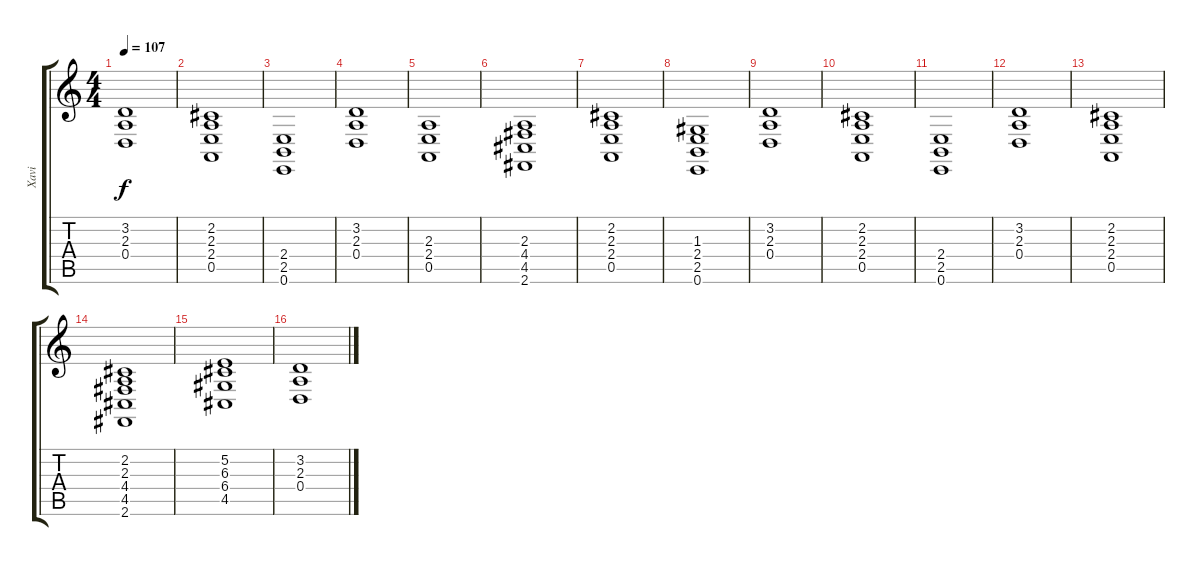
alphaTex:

\track ("Xavi" "Xavi") {instrument stringensemble1}
\staff {score tabs}
\tuning (E4 B3 G3 D3 A2 E2) {hide}
\ts (4 4)
\tempo 107
\clef g2
\ks c
(3.2 2.3 0.4).1{dy f} |
(2.2 2.3 2.4 0.5).1 |
(2.4 2.5 0.6).1 |
(3.2 2.3 0.4).1 |
(2.3 2.4 0.5).1 |
(2.3 4.4 4.5 2.6).1 |
(2.2 2.3 2.4 0.5).1 |
(1.3 2.4 2.5 0.6).1 |
(3.2 2.3 0.4).1 |
(2.2 2.3 2.4 0.5).1 |
(2.4 2.5 0.6).1 |
(3.2 2.3 0.4).1 |
(2.2 2.3 2.4 0.5).1 |
(2.2 2.3 4.4 4.5 2.6).1 |
(5.2 6.3 6.4 4.5).1 |
(3.2 2.3 0.4).1
